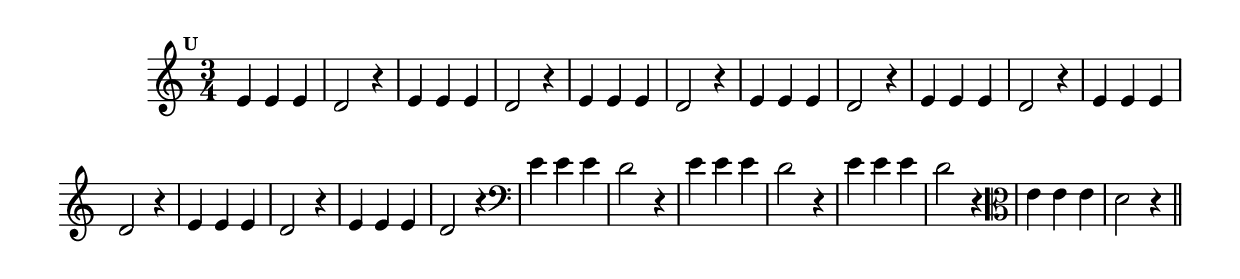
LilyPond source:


\version "2.10.33"

%\header { texidoc="Perguntas e Respostas"}

\relative c' {

  \override Staff.TimeSignature #'style = #'()
  \time 3/4 
  \override Score.BarNumber #'transparent = ##t
                                %\override Score.RehearsalMark #'font-family = #'roman
  \override Score.RehearsalMark #'font-size = #-2
  \override Score.BarNumber #'transparent = ##t
  \set Score.markFormatter = #format-mark-numbers

  \mark 20 

                                % CLARINETE

  \tag #'cl {
    e4 e e | d2 r4 
  }

                                % FLAUTA

  \tag #'fl {
    e4 e e | d2 r4 
  }

                                % OBOÉ

  \tag #'ob {
    e4 e e | d2 r4 
  }

                                % SAX ALTO

  \tag #'saxa {
    e4 e e | d2 r4 
  }

                                % SAX TENOR

  \tag #'saxt {
    e4 e e | d2 r4 
  }

                                % SAX GENES

  \tag #'saxg {
    e4 e e | d2 r4 
  }

                                % TROMPETE

  \tag #'tpt {
    e4 e e | d2 r4 
  }

                                % TROMPA

  \tag #'tpa {
    e4 e e | d2 r4 
  }


                                % TROMBONE

  \tag #'tbn {
    \clef bass
    e4 e e | d2 r4 
  }

                                % TUBA MIB

  \tag #'tbamib {
    \clef bass
    e4 e e | d2 r4 
  }

                                % TUBA SIB

  \tag #'tbasib {
    \clef bass
    e4 e e | d2 r4 
  }

                                % VIOLA

  \tag #'vla {
    \clef alto
    e4 e e | d2 r4 
  }

                                % FINAL

  \bar "||"

}
